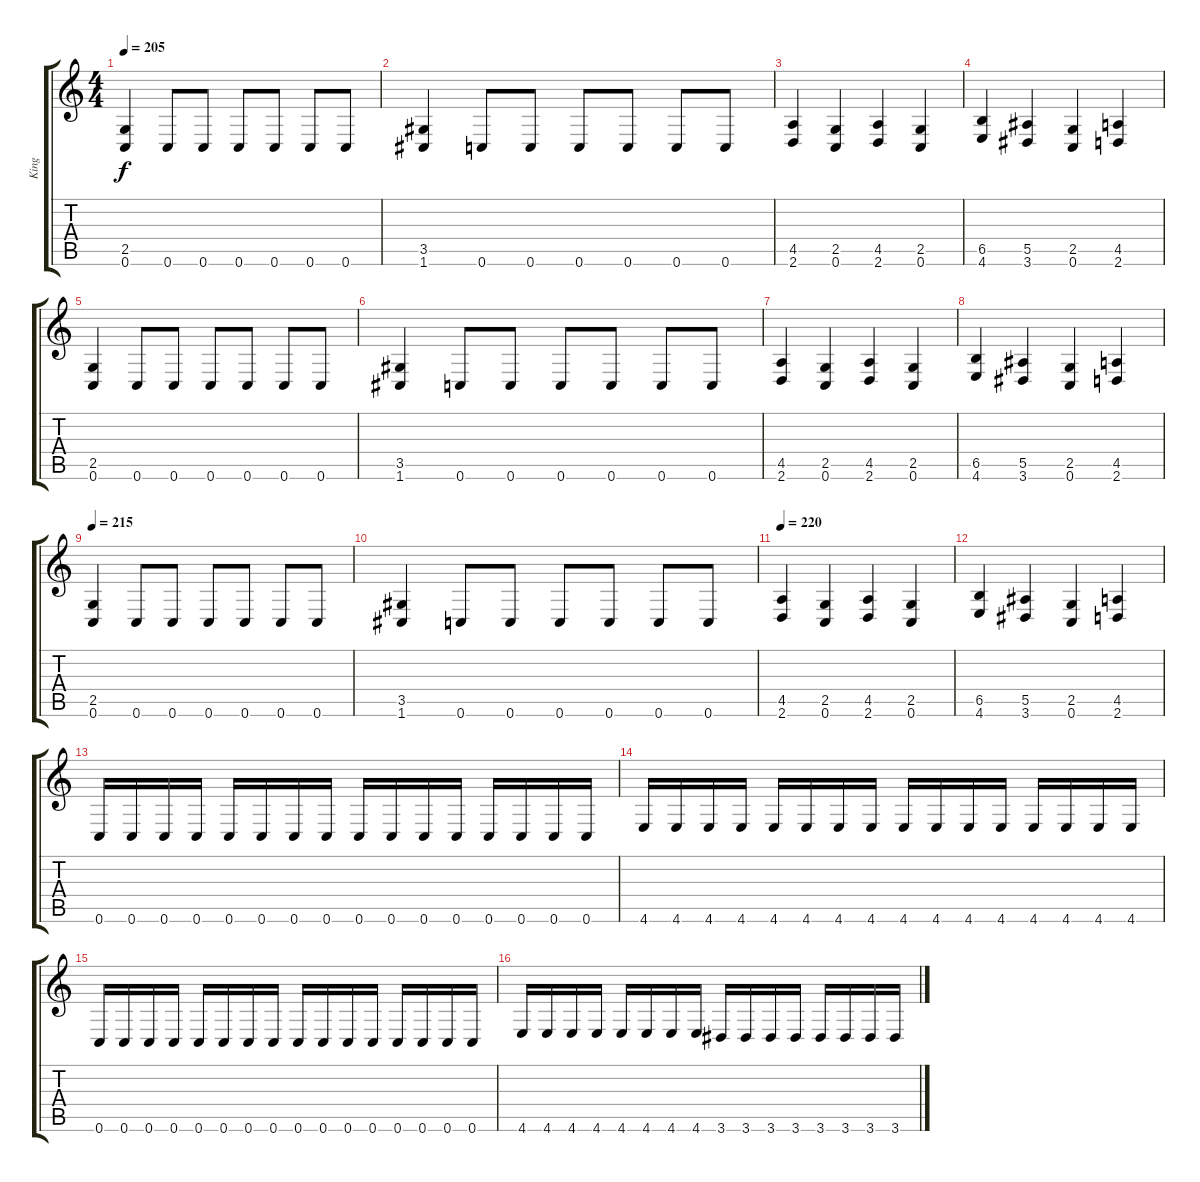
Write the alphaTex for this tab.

\track ("King" "King") {instrument distortionguitar}
\staff {score tabs}
\tuning (C4 G3 Eb3 Bb2 F2 C2) {hide}
\ts (4 4)
\tempo 205
\clef g2
\ks c
(2.5 0.6).4{dy f} 0.6.8 0.6.8 0.6.8 0.6.8 0.6.8 0.6.8 |
(3.5 1.6).4 0.6.8 0.6.8 0.6.8 0.6.8 0.6.8 0.6.8 |
(4.5 2.6).4 (2.5 0.6).4 (4.5 2.6).4 (2.5 0.6).4 |
(6.5 4.6).4 (5.5 3.6).4 (2.5 0.6).4 (4.5 2.6).4 |
(2.5 0.6).4 0.6.8 0.6.8 0.6.8 0.6.8 0.6.8 0.6.8 |
(3.5 1.6).4 0.6.8 0.6.8 0.6.8 0.6.8 0.6.8 0.6.8 |
(4.5 2.6).4 (2.5 0.6).4 (4.5 2.6).4 (2.5 0.6).4 |
(6.5 4.6).4 (5.5 3.6).4 (2.5 0.6).4 (4.5 2.6).4 |
\tempo 215
(2.5 0.6).4 0.6.8 0.6.8 0.6.8 0.6.8 0.6.8 0.6.8 |
(3.5 1.6).4 0.6.8 0.6.8 0.6.8 0.6.8 0.6.8 0.6.8 |
\tempo 220
(4.5 2.6).4 (2.5 0.6).4 (4.5 2.6).4 (2.5 0.6).4 |
(6.5 4.6).4 (5.5 3.6).4 (2.5 0.6).4 (4.5 2.6).4 |
0.6.16 0.6.16 0.6.16 0.6.16 0.6.16 0.6.16 0.6.16 0.6.16 0.6.16 0.6.16 0.6.16 0.6.16 0.6.16 0.6.16 0.6.16 0.6.16 |
4.6.16 4.6.16 4.6.16 4.6.16 4.6.16 4.6.16 4.6.16 4.6.16 4.6.16 4.6.16 4.6.16 4.6.16 4.6.16 4.6.16 4.6.16 4.6.16 |
0.6.16 0.6.16 0.6.16 0.6.16 0.6.16 0.6.16 0.6.16 0.6.16 0.6.16 0.6.16 0.6.16 0.6.16 0.6.16 0.6.16 0.6.16 0.6.16 |
4.6.16 4.6.16 4.6.16 4.6.16 4.6.16 4.6.16 4.6.16 4.6.16 3.6.16 3.6.16 3.6.16 3.6.16 3.6.16 3.6.16 3.6.16 3.6.16
